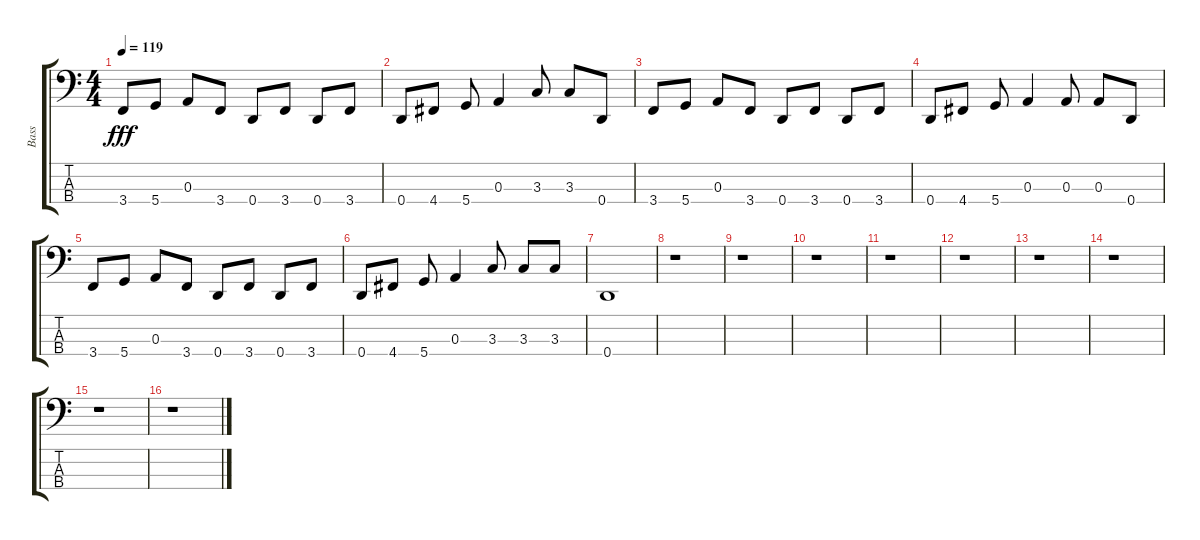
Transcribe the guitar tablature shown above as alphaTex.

\track ("Bass" "Bass") {instrument electricbasspick}
\staff {score tabs}
\tuning (G2 D2 A1 D1) {hide}
\ts (4 4)
\tempo 119
\clef f4
\ks c
3.4.8{dy fff} 5.4.8 0.3.8 3.4.8 0.4.8 3.4.8 0.4.8 3.4.8 |
0.4.8 4.4.8 5.4.8 0.3.4 3.3.8 3.3.8 0.4.8 |
3.4.8 5.4.8 0.3.8 3.4.8 0.4.8 3.4.8 0.4.8 3.4.8 |
0.4.8 4.4.8 5.4.8 0.3.4 0.3.8 0.3.8 0.4.8 |
3.4.8 5.4.8 0.3.8 3.4.8 0.4.8 3.4.8 0.4.8 3.4.8 |
0.4.8 4.4.8 5.4.8 0.3.4 3.3.8 3.3.8 3.3.8 |
0.4.1 |
r.1 |
r.1 |
r.1 |
r.1 |
r.1 |
r.1 |
r.1 |
r.1 |
r.1
